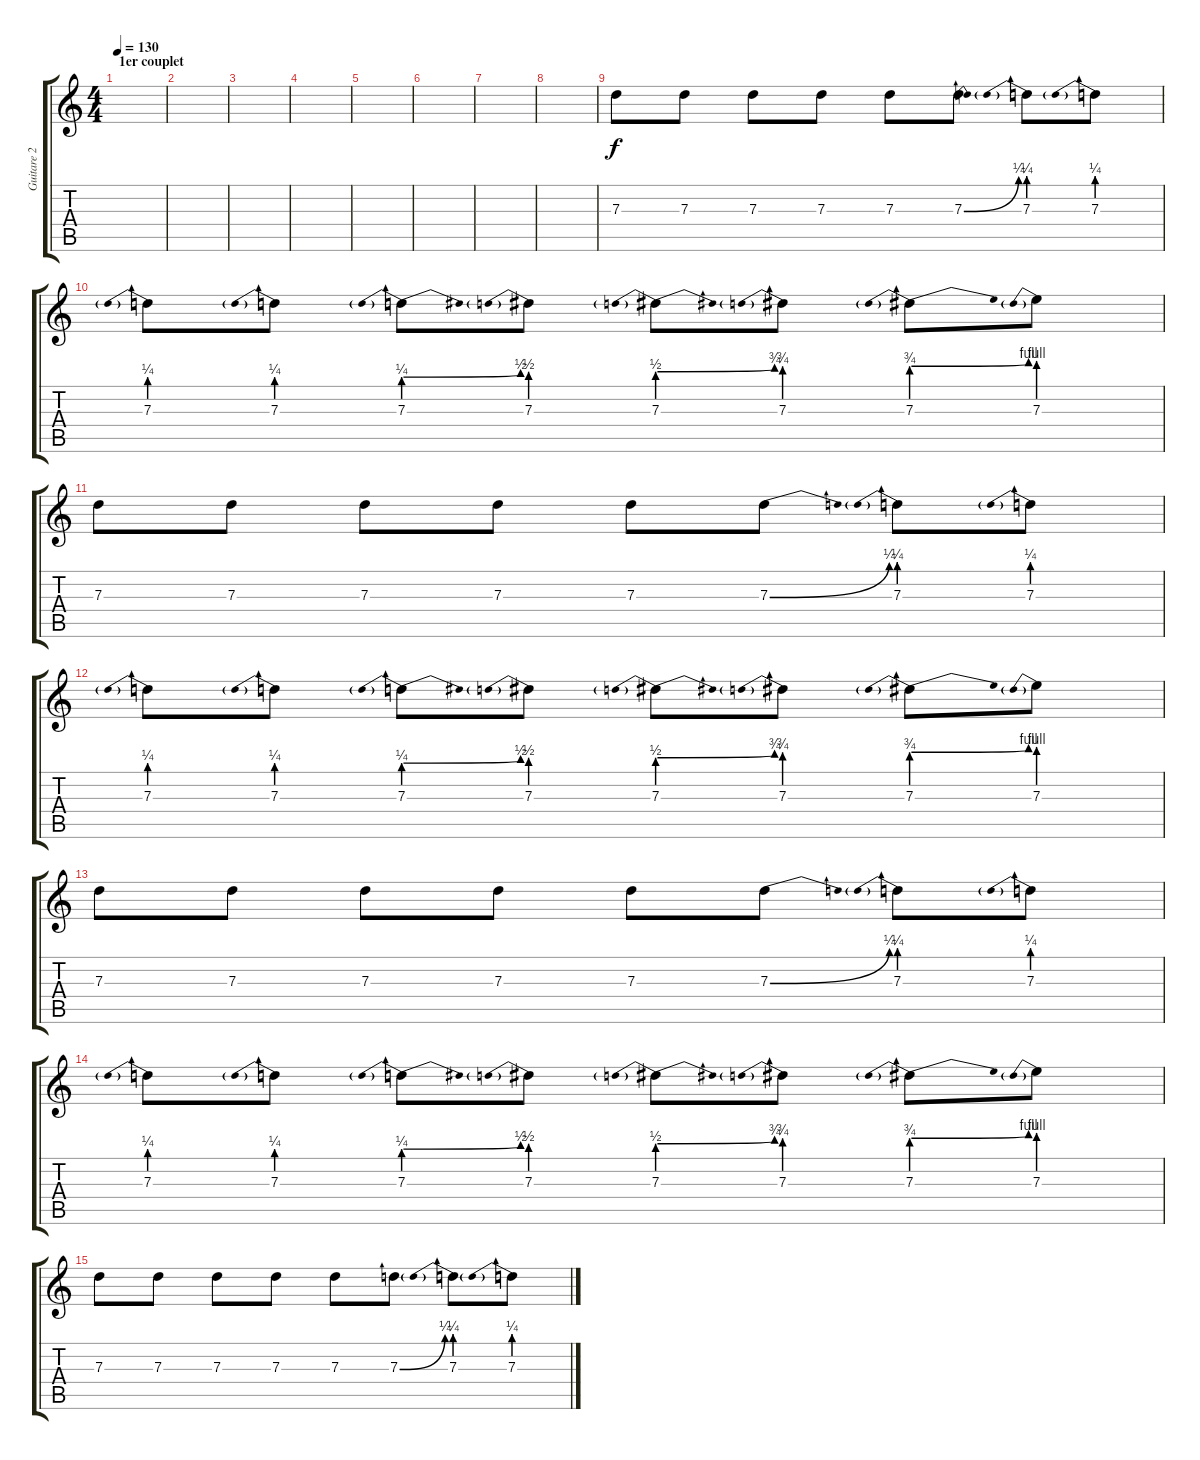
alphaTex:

\track ("Guitare 2" "Guitare 2") {instrument overdrivenguitar}
\staff {score tabs}
\tuning (E4 B3 G3 D3 A2 D2) {hide}
\ts (4 4)
\section ("" "1er couplet")
\tempo 130
\clef g2
\ks c
|
|
|
|
|
|
|
|
7.3.8 7.3.8 7.3.8 7.3.8 7.3.8 7.3{be (bend 0 0 60 1)}.8 7.3{be (prebend 0 1 60 1)}.8 7.3{be (prebend 0 1 60 1)}.8 |
7.3{be (prebend 0 1 60 1)}.8 7.3{be (prebend 0 1 60 1)}.8 7.3{be (prebendbend 0 1 60 2)}.8 7.3{be (prebend 0 2 60 2)}.8 7.3{be (prebendbend 0 2 60 3)}.8 7.3{be (prebend 0 3 60 3)}.8 7.3{be (prebendbend 0 3 60 4)}.8 7.3{be (prebend 0 4 60 4)}.8 |
7.3.8 7.3.8 7.3.8 7.3.8 7.3.8 7.3{be (bend 0 0 60 1)}.8 7.3{be (prebend 0 1 60 1)}.8 7.3{be (prebend 0 1 60 1)}.8 |
7.3{be (prebend 0 1 60 1)}.8 7.3{be (prebend 0 1 60 1)}.8 7.3{be (prebendbend 0 1 60 2)}.8 7.3{be (prebend 0 2 60 2)}.8 7.3{be (prebendbend 0 2 60 3)}.8 7.3{be (prebend 0 3 60 3)}.8 7.3{be (prebendbend 0 3 60 4)}.8 7.3{be (prebend 0 4 60 4)}.8 |
7.3.8 7.3.8 7.3.8 7.3.8 7.3.8 7.3{be (bend 0 0 60 1)}.8 7.3{be (prebend 0 1 60 1)}.8 7.3{be (prebend 0 1 60 1)}.8 |
7.3{be (prebend 0 1 60 1)}.8 7.3{be (prebend 0 1 60 1)}.8 7.3{be (prebendbend 0 1 60 2)}.8 7.3{be (prebend 0 2 60 2)}.8 7.3{be (prebendbend 0 2 60 3)}.8 7.3{be (prebend 0 3 60 3)}.8 7.3{be (prebendbend 0 3 60 4)}.8 7.3{be (prebend 0 4 60 4)}.8 |
7.3.8 7.3.8 7.3.8 7.3.8 7.3.8 7.3{be (bend 0 0 60 1)}.8 7.3{be (prebend 0 1 60 1)}.8 7.3{be (prebend 0 1 60 1)}.8
